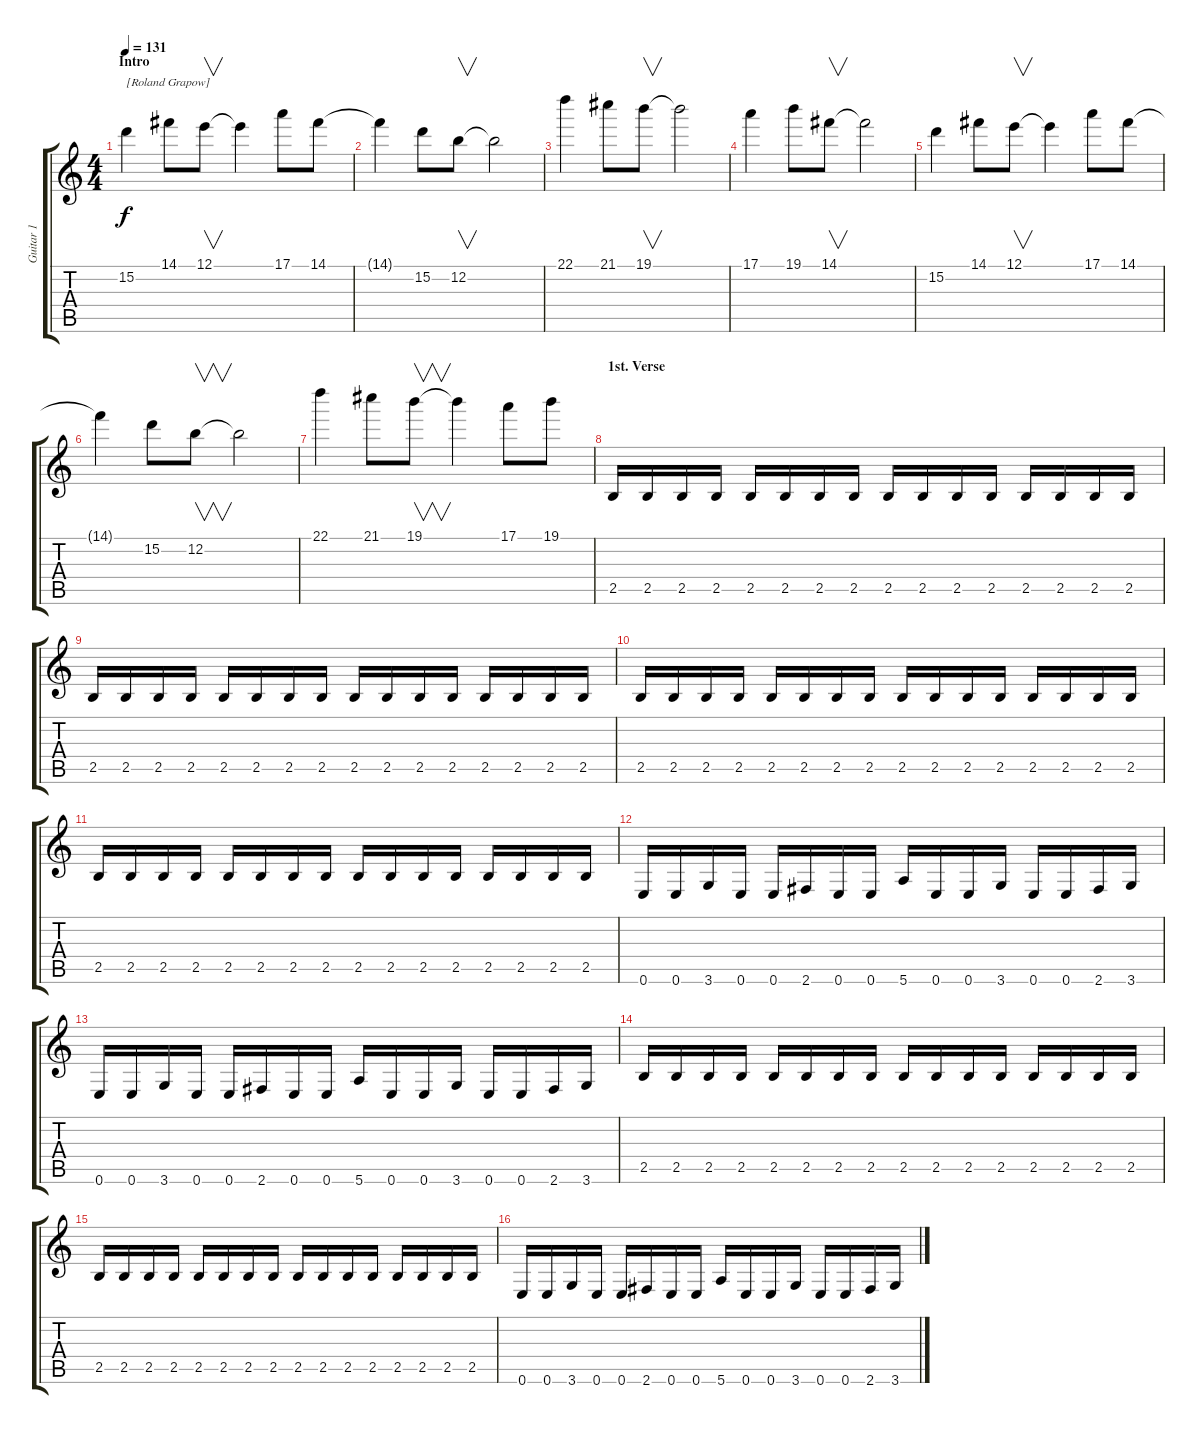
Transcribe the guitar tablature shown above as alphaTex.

\track ("Guitar 1" "Guitar 1") {instrument overdrivenguitar}
\staff {score tabs}
\tuning (E4 B3 G3 D3 A2 E2) {hide}
\ts (4 4)
\section ("" "Intro")
\tempo 131
\clef g2
\ks c
15.2.4{txt "[Roland Grapow]" dy f instrument overdrivenguitar} 14.1.8 12.1.8{v} 12.1{t}.4 17.1.8 14.1.8 |
14.1{t}.4 15.2.8 12.2.8{v} 12.2{t}.2 |
22.1.4 21.1.8 19.1.8{v} 19.1{t}.2 |
17.1.4 19.1.8 14.1.8{v} 14.1{t}.2 |
15.2.4 14.1.8 12.1.8{v} 12.1{t}.4 17.1.8 14.1.8 |
14.1{t}.4 15.2.8 12.2.8{v} 12.2{t}.2 |
22.1.4 21.1.8 19.1.8{v} 19.1{t}.4 17.1.8 19.1.8 |
\section ("" "1st. Verse")
2.5.16 2.5.16 2.5.16 2.5.16 2.5.16 2.5.16 2.5.16 2.5.16 2.5.16 2.5.16 2.5.16 2.5.16 2.5.16 2.5.16 2.5.16 2.5.16 |
2.5.16 2.5.16 2.5.16 2.5.16 2.5.16 2.5.16 2.5.16 2.5.16 2.5.16 2.5.16 2.5.16 2.5.16 2.5.16 2.5.16 2.5.16 2.5.16 |
2.5.16 2.5.16 2.5.16 2.5.16 2.5.16 2.5.16 2.5.16 2.5.16 2.5.16 2.5.16 2.5.16 2.5.16 2.5.16 2.5.16 2.5.16 2.5.16 |
2.5.16 2.5.16 2.5.16 2.5.16 2.5.16 2.5.16 2.5.16 2.5.16 2.5.16 2.5.16 2.5.16 2.5.16 2.5.16 2.5.16 2.5.16 2.5.16 |
0.6.16 0.6.16 3.6.16 0.6.16 0.6.16 2.6.16 0.6.16 0.6.16 5.6.16 0.6.16 0.6.16 3.6.16 0.6.16 0.6.16 2.6.16 3.6.16 |
0.6.16 0.6.16 3.6.16 0.6.16 0.6.16 2.6.16 0.6.16 0.6.16 5.6.16 0.6.16 0.6.16 3.6.16 0.6.16 0.6.16 2.6.16 3.6.16 |
2.5.16 2.5.16 2.5.16 2.5.16 2.5.16 2.5.16 2.5.16 2.5.16 2.5.16 2.5.16 2.5.16 2.5.16 2.5.16 2.5.16 2.5.16 2.5.16 |
2.5.16 2.5.16 2.5.16 2.5.16 2.5.16 2.5.16 2.5.16 2.5.16 2.5.16 2.5.16 2.5.16 2.5.16 2.5.16 2.5.16 2.5.16 2.5.16 |
0.6.16 0.6.16 3.6.16 0.6.16 0.6.16 2.6.16 0.6.16 0.6.16 5.6.16 0.6.16 0.6.16 3.6.16 0.6.16 0.6.16 2.6.16 3.6.16
